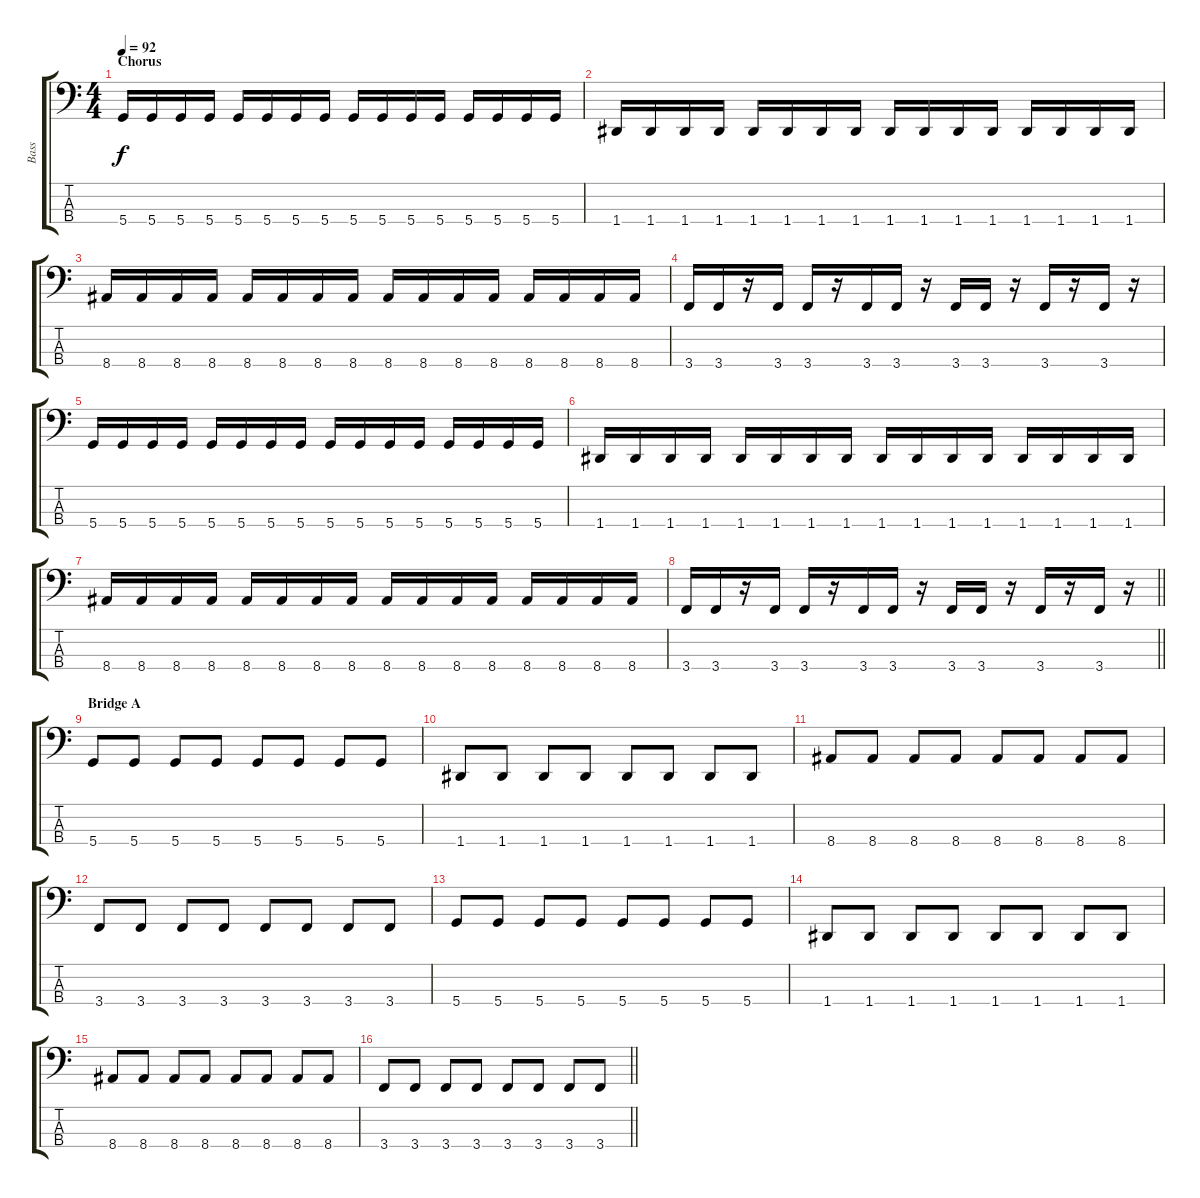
\track ("Bass" "Bass") {instrument electricbassfinger}
\staff {score tabs}
\tuning (G2 D2 A1 D1) {hide}
\ts (4 4)
\section ("" "Chorus")
\tempo 92
\clef f4
\ks c
5.4.16{dy f} 5.4.16 5.4.16 5.4.16 5.4.16 5.4.16 5.4.16 5.4.16 5.4.16 5.4.16 5.4.16 5.4.16 5.4.16 5.4.16 5.4.16 5.4.16 |
1.4.16 1.4.16 1.4.16 1.4.16 1.4.16 1.4.16 1.4.16 1.4.16 1.4.16 1.4.16 1.4.16 1.4.16 1.4.16 1.4.16 1.4.16 1.4.16 |
8.4.16 8.4.16 8.4.16 8.4.16 8.4.16 8.4.16 8.4.16 8.4.16 8.4.16 8.4.16 8.4.16 8.4.16 8.4.16 8.4.16 8.4.16 8.4.16 |
3.4.16 3.4.16 r.16 3.4.16 3.4.16 r.16 3.4.16 3.4.16 r.16 3.4.16 3.4.16 r.16 3.4.16 r.16 3.4.16 r.16 |
5.4.16 5.4.16 5.4.16 5.4.16 5.4.16 5.4.16 5.4.16 5.4.16 5.4.16 5.4.16 5.4.16 5.4.16 5.4.16 5.4.16 5.4.16 5.4.16 |
1.4.16 1.4.16 1.4.16 1.4.16 1.4.16 1.4.16 1.4.16 1.4.16 1.4.16 1.4.16 1.4.16 1.4.16 1.4.16 1.4.16 1.4.16 1.4.16 |
8.4.16 8.4.16 8.4.16 8.4.16 8.4.16 8.4.16 8.4.16 8.4.16 8.4.16 8.4.16 8.4.16 8.4.16 8.4.16 8.4.16 8.4.16 8.4.16 |
\barLineRight lightlight
3.4.16 3.4.16 r.16 3.4.16 3.4.16 r.16 3.4.16 3.4.16 r.16 3.4.16 3.4.16 r.16 3.4.16 r.16 3.4.16 r.16 |
\section ("" "Bridge A")
5.4.8 5.4.8 5.4.8 5.4.8 5.4.8 5.4.8 5.4.8 5.4.8 |
1.4.8 1.4.8 1.4.8 1.4.8 1.4.8 1.4.8 1.4.8 1.4.8 |
8.4.8 8.4.8 8.4.8 8.4.8 8.4.8 8.4.8 8.4.8 8.4.8 |
3.4.8 3.4.8 3.4.8 3.4.8 3.4.8 3.4.8 3.4.8 3.4.8 |
5.4.8 5.4.8 5.4.8 5.4.8 5.4.8 5.4.8 5.4.8 5.4.8 |
1.4.8 1.4.8 1.4.8 1.4.8 1.4.8 1.4.8 1.4.8 1.4.8 |
8.4.8 8.4.8 8.4.8 8.4.8 8.4.8 8.4.8 8.4.8 8.4.8 |
\barLineRight lightlight
3.4.8 3.4.8 3.4.8 3.4.8 3.4.8 3.4.8 3.4.8 3.4.8
